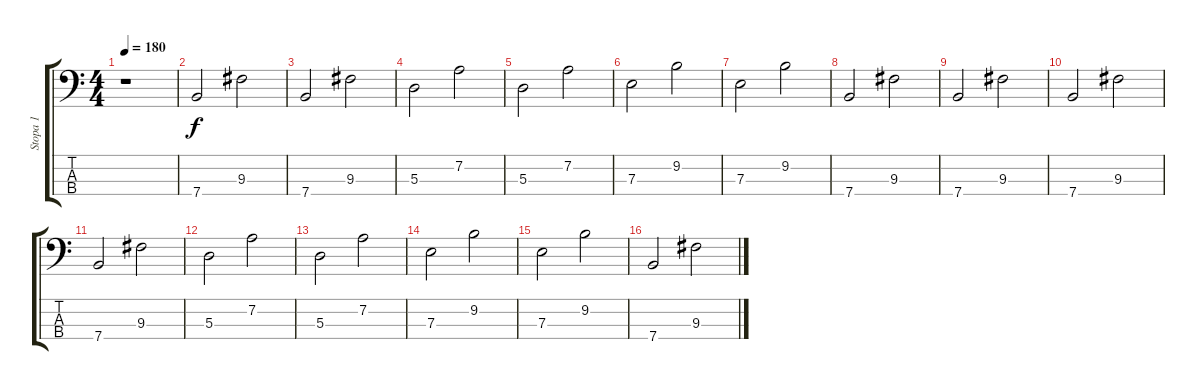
\track ("Stopa 1" "Stopa 1") {instrument acousticbass}
\staff {score tabs}
\tuning (G2 D2 A1 E1) {hide}
\ts (4 4)
\tempo 180
\clef f4
\ks c
r.1{dy f instrument acousticbass} |
7.4.2 9.3.2 |
7.4.2 9.3.2 |
5.3.2 7.2.2 |
5.3.2 7.2.2 |
7.3.2 9.2.2 |
7.3.2 9.2.2 |
7.4.2 9.3.2 |
7.4.2 9.3.2 |
7.4.2 9.3.2 |
7.4.2 9.3.2 |
5.3.2 7.2.2 |
5.3.2 7.2.2 |
7.3.2 9.2.2 |
7.3.2 9.2.2 |
7.4.2 9.3.2
